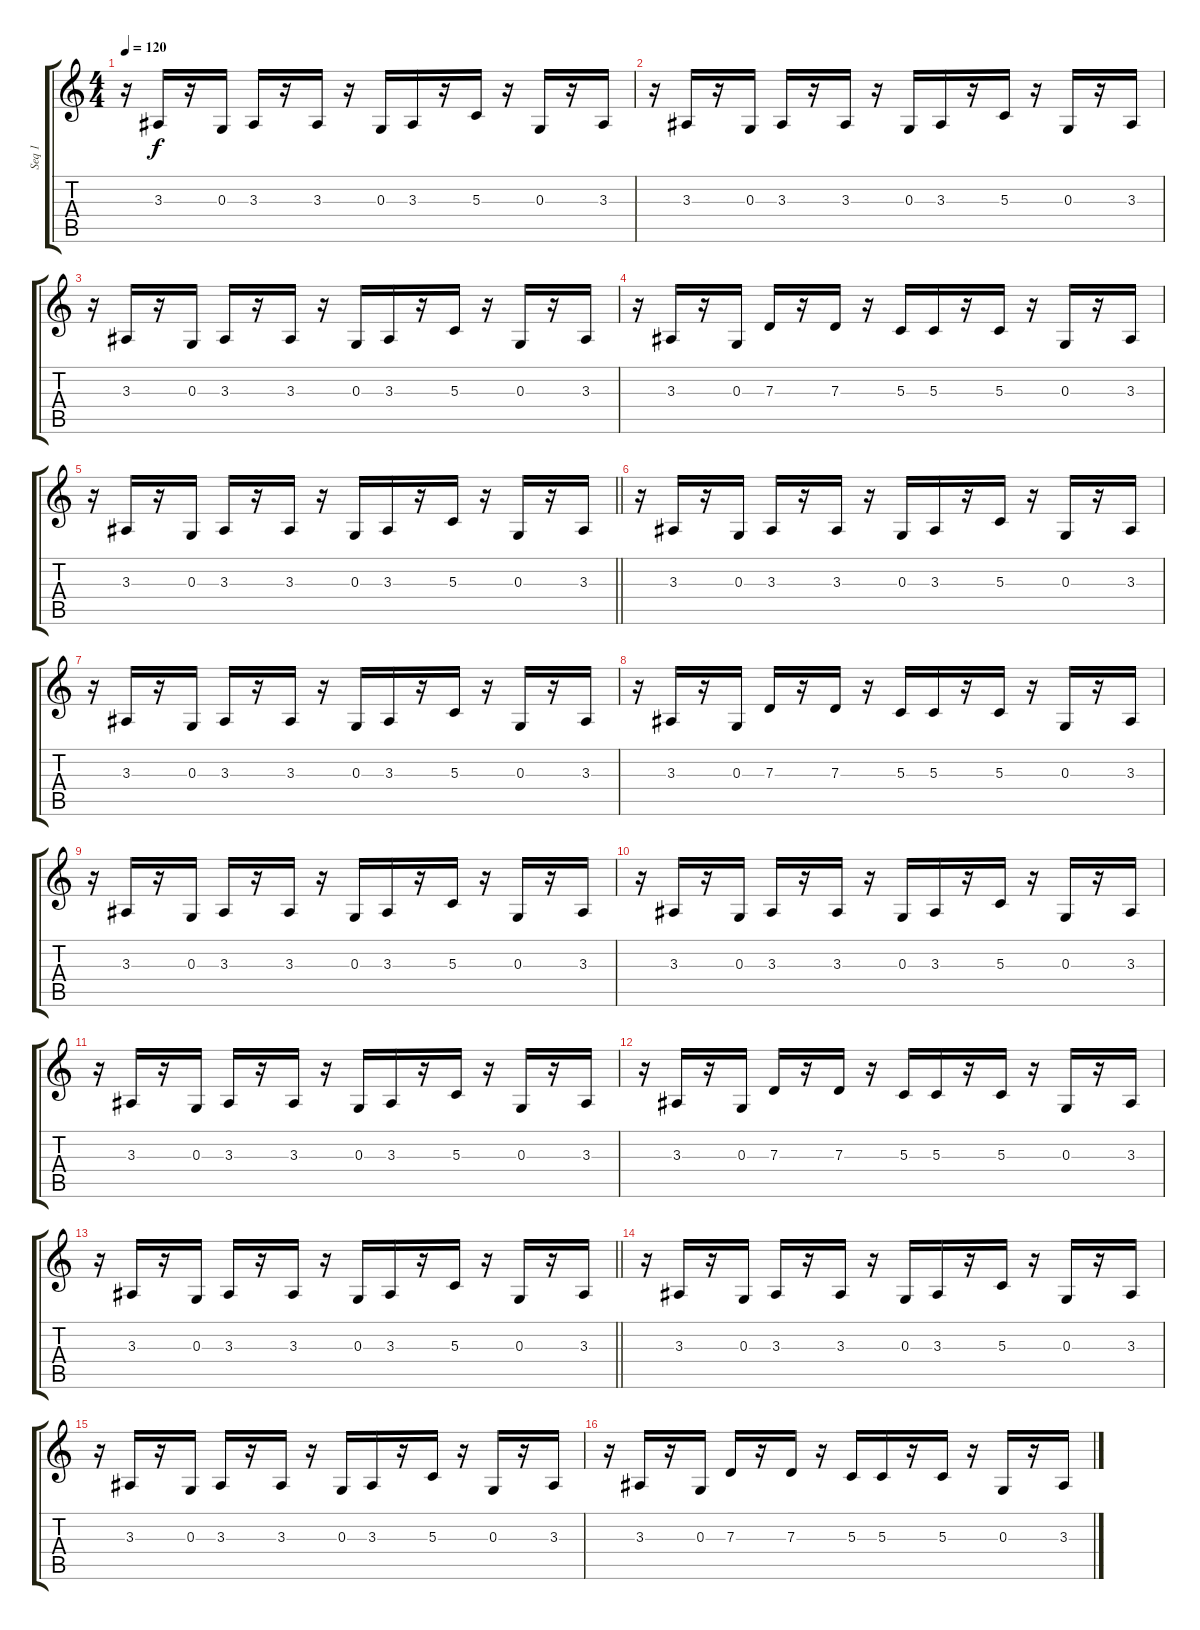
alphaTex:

\track ("Seq 1" "Seq 1") {instrument clavinet}
\staff {score tabs}
\tuning (E4 B3 G3 D3 A2 E2) {hide}
\ts (4 4)
\tempo 120
\clef g2
\ks c
r.16{dy f} 3.3.16 r.16 0.3.16 3.3.16 r.16 3.3.16 r.16 0.3.16 3.3.16 r.16 5.3.16 r.16 0.3.16 r.16 3.3.16 |
r.16 3.3.16 r.16 0.3.16 3.3.16 r.16 3.3.16 r.16 0.3.16 3.3.16 r.16 5.3.16 r.16 0.3.16 r.16 3.3.16 |
r.16 3.3.16 r.16 0.3.16 3.3.16 r.16 3.3.16 r.16 0.3.16 3.3.16 r.16 5.3.16 r.16 0.3.16 r.16 3.3.16 |
r.16 3.3.16 r.16 0.3.16 7.3.16 r.16 7.3.16 r.16 5.3.16 5.3.16 r.16 5.3.16 r.16 0.3.16 r.16 3.3.16 |
\barLineRight lightlight
r.16 3.3.16 r.16 0.3.16 3.3.16 r.16 3.3.16 r.16 0.3.16 3.3.16 r.16 5.3.16 r.16 0.3.16 r.16 3.3.16 |
r.16 3.3.16 r.16 0.3.16 3.3.16 r.16 3.3.16 r.16 0.3.16 3.3.16 r.16 5.3.16 r.16 0.3.16 r.16 3.3.16 |
r.16 3.3.16 r.16 0.3.16 3.3.16 r.16 3.3.16 r.16 0.3.16 3.3.16 r.16 5.3.16 r.16 0.3.16 r.16 3.3.16 |
r.16 3.3.16 r.16 0.3.16 7.3.16 r.16 7.3.16 r.16 5.3.16 5.3.16 r.16 5.3.16 r.16 0.3.16 r.16 3.3.16 |
r.16 3.3.16 r.16 0.3.16 3.3.16 r.16 3.3.16 r.16 0.3.16 3.3.16 r.16 5.3.16 r.16 0.3.16 r.16 3.3.16 |
r.16 3.3.16 r.16 0.3.16 3.3.16 r.16 3.3.16 r.16 0.3.16 3.3.16 r.16 5.3.16 r.16 0.3.16 r.16 3.3.16 |
r.16 3.3.16 r.16 0.3.16 3.3.16 r.16 3.3.16 r.16 0.3.16 3.3.16 r.16 5.3.16 r.16 0.3.16 r.16 3.3.16 |
r.16 3.3.16 r.16 0.3.16 7.3.16 r.16 7.3.16 r.16 5.3.16 5.3.16 r.16 5.3.16 r.16 0.3.16 r.16 3.3.16 |
\barLineRight lightlight
r.16 3.3.16 r.16 0.3.16 3.3.16 r.16 3.3.16 r.16 0.3.16 3.3.16 r.16 5.3.16 r.16 0.3.16 r.16 3.3.16 |
r.16 3.3.16 r.16 0.3.16 3.3.16 r.16 3.3.16 r.16 0.3.16 3.3.16 r.16 5.3.16 r.16 0.3.16 r.16 3.3.16 |
r.16 3.3.16 r.16 0.3.16 3.3.16 r.16 3.3.16 r.16 0.3.16 3.3.16 r.16 5.3.16 r.16 0.3.16 r.16 3.3.16 |
r.16 3.3.16 r.16 0.3.16 7.3.16 r.16 7.3.16 r.16 5.3.16 5.3.16 r.16 5.3.16 r.16 0.3.16 r.16 3.3.16
